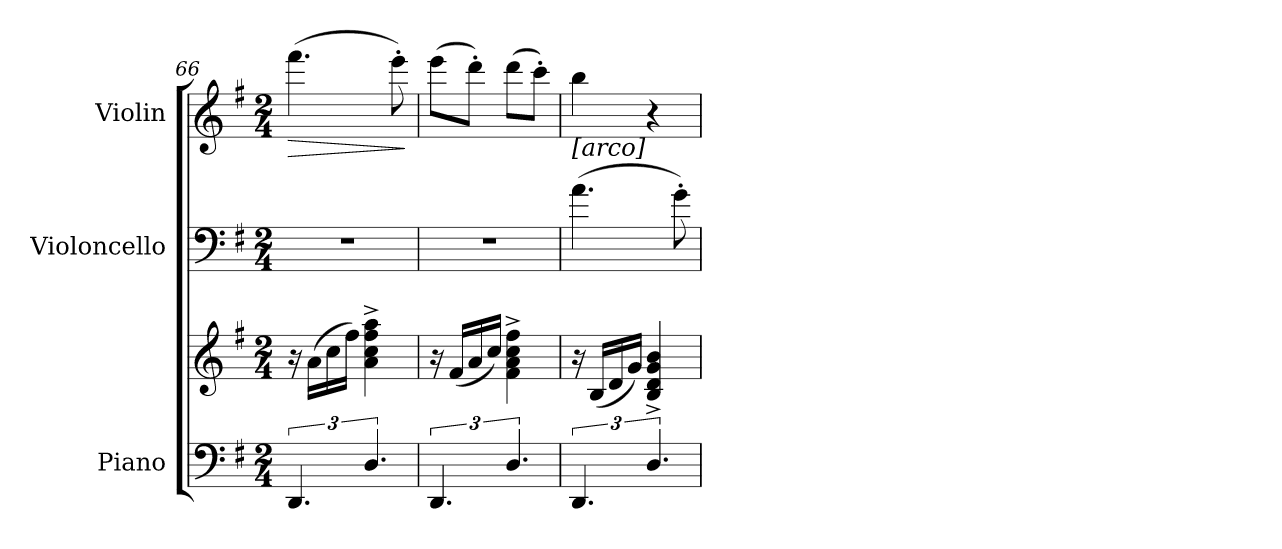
**kern	**kern	**kern	**kern	**dynam
*part3	*part3	*part2	*part1	*part1
*staff4	*staff3	*staff2	*staff1	*staff1
*I"Piano	*	*I"Violoncello	*I"Violin	*
*I'Pno.	*	*I'Vc.	*I'Vln.	*
*clefF4	*clefG2	*clefF4	*clefG2	*
*k[f#]	*k[f#]	*k[f#]	*k[f#]	*
*M2/4	*M2/4	*M2/4	*M2/4	*
=66	=66	=66	=66	=66
!	!	!	!	!LO:HP:b
6.DD/	16r	2r	(4.fff#\	>
.	(16a\LL	.	.	.
.	16cc\	.	.	.
.	16ff#\JJ)	.	.	.
6.D/	4a\^> 4cc\^> 4ff#\^> 4aa\^>	.	.	.
.	.	.	8eee'\)	.
.	.	.	.	]
!!LO:LB:g=z
=67	=67	=67	=67	=67
6.DD/	16r	2r	(8eee\L	.
.	(16f#/LL	.	.	.
.	16a/	.	8ddd'\J)	.
.	16cc/JJ)	.	.	.
6.D/	4f#\^> 4a\^> 4cc\^> 4ff#\^>	.	(8ddd\L	.
.	.	.	8ccc'\J)	.
=68	=68	=68	=68	=68
!	!	!LO:TX:a:t=[arco]	!	!
6.DD/	16r	(4.a\	4bb\	.
.	(16B/LL	.	.	.
.	16d/	.	.	.
.	16g/JJ)	.	.	.
6.D/	4B/^> 4d/^> 4g/^> 4b/^>	.	4r	.
.	.	8g'\)	.	.
=	=	=	=	=
*-	*-	*-	*-	*-
